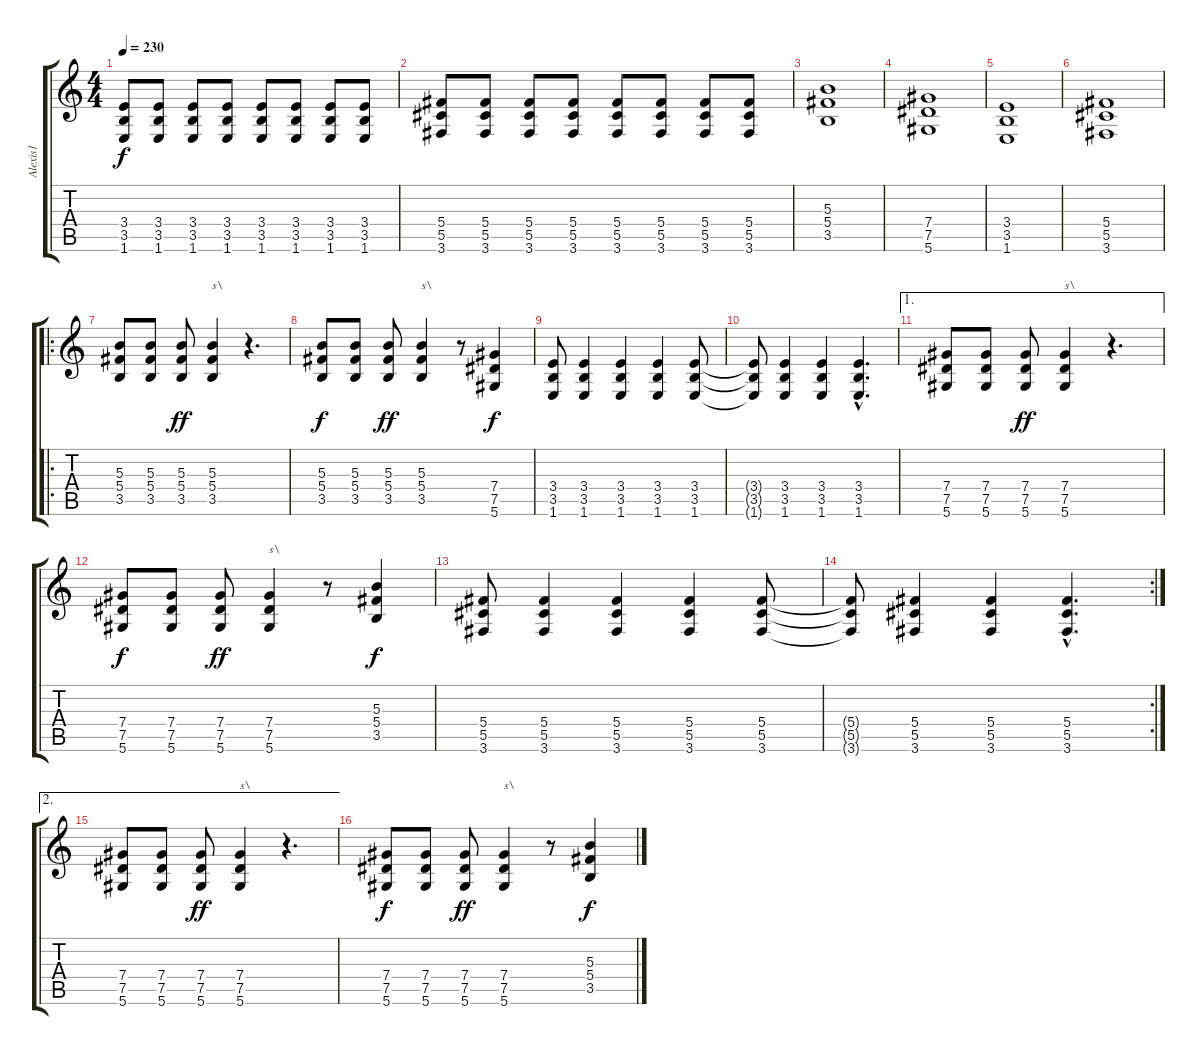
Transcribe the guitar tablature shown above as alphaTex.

\track ("Alexis1" "Alexis1") {instrument distortionguitar}
\staff {score tabs}
\tuning (Eb4 Bb3 Gb3 Db3 Ab2 Eb2) {hide}
\ts (4 4)
\tempo 230
\clef g2
\ks c
(3.4 3.5 1.6).8{dy f} (3.4 3.5 1.6).8 (3.4 3.5 1.6).8 (3.4 3.5 1.6).8 (3.4 3.5 1.6).8 (3.4 3.5 1.6).8 (3.4 3.5 1.6).8 (3.4 3.5 1.6).8 |
(5.4 5.5 3.6).8 (5.4 5.5 3.6).8 (5.4 5.5 3.6).8 (5.4 5.5 3.6).8 (5.4 5.5 3.6).8 (5.4 5.5 3.6).8 (5.4 5.5 3.6).8 (5.4 5.5 3.6).8 |
(5.3 5.4 3.5).1 |
(7.4 7.5 5.6).1 |
(3.4 3.5 1.6).1 |
(5.4 5.5 3.6).1 |
\ro
(5.3 5.4 3.5).8 (5.3 5.4 3.5).8 (5.3 5.4 3.5).8{dy ff} (5.3 5.4 3.5).4{txt "s\\"} r.4{d} |
(5.3 5.4 3.5).8{dy f} (5.3 5.4 3.5).8 (5.3 5.4 3.5).8{dy ff} (5.3 5.4 3.5).4{txt "s\\"} r.8 (7.4 7.5 5.6).4{dy f} |
(3.4 3.5 1.6).8 (3.4 3.5 1.6).4 (3.4 3.5 1.6).4 (3.4 3.5 1.6).4 (3.4 3.5 1.6).8 |
(3.4{t} 3.5{t} 1.6{t}).8 (3.4 3.5 1.6).4 (3.4 3.5 1.6).4 (3.4{hac} 3.5{hac} 1.6{hac}).4{d} |
\ae 1
(7.4 7.5 5.6).8 (7.4 7.5 5.6).8 (7.4 7.5 5.6).8{dy ff} (7.4 7.5 5.6).4{txt "s\\"} r.4{d} |
(7.4 7.5 5.6).8{dy f} (7.4 7.5 5.6).8 (7.4 7.5 5.6).8{dy ff} (7.4 7.5 5.6).4{txt "s\\"} r.8 (5.3 5.4 3.5).4{dy f} |
(5.4 5.5 3.6).8 (5.4 5.5 3.6).4 (5.4 5.5 3.6).4 (5.4 5.5 3.6).4 (5.4 5.5 3.6).8 |
\rc 2
(5.4{t} 5.5{t} 3.6{t}).8 (5.4 5.5 3.6).4 (5.4 5.5 3.6).4 (5.4{hac} 5.5{hac} 3.6{hac}).4{d} |
\ae 2
(7.4 7.5 5.6).8 (7.4 7.5 5.6).8 (7.4 7.5 5.6).8{dy ff} (7.4 7.5 5.6).4{txt "s\\"} r.4{d} |
(7.4 7.5 5.6).8{dy f} (7.4 7.5 5.6).8 (7.4 7.5 5.6).8{dy ff} (7.4 7.5 5.6).4{txt "s\\"} r.8 (5.3 5.4 3.5).4{dy f}
